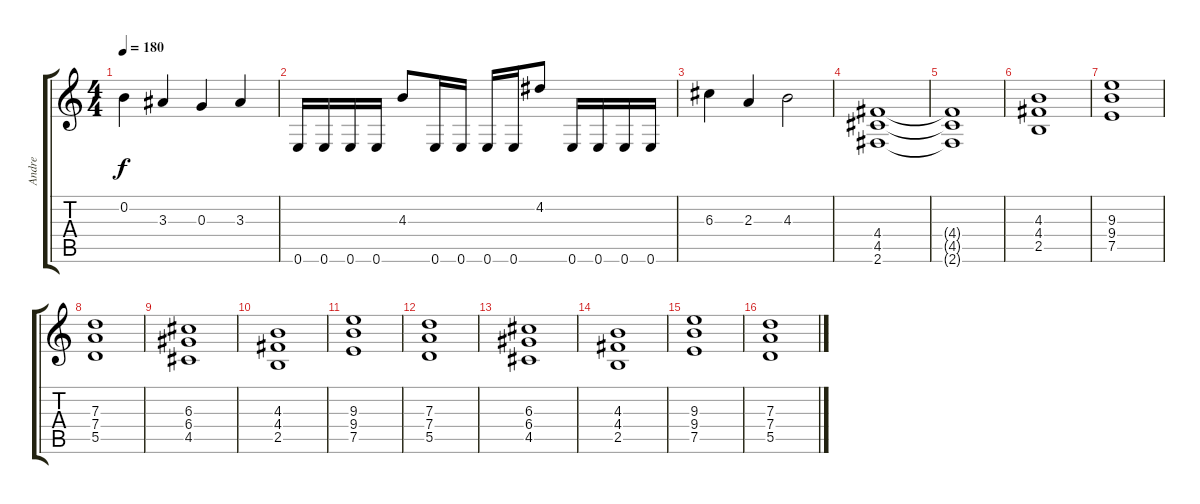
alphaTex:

\track ("Andre" "Andre") {instrument distortionguitar}
\staff {score tabs}
\tuning (E4 B3 G3 D3 A2 E2) {hide}
\ts (4 4)
\tempo 180
\clef g2
\ks c
0.2.4{dy f} 3.3.4 0.3.4 3.3.4 |
0.6.16 0.6.16 0.6.16 0.6.16 4.3.8 0.6.16 0.6.16 0.6.16 0.6.16 4.2.8 0.6.16 0.6.16 0.6.16 0.6.16 |
6.3.4 2.3.4 4.3.2 |
(4.4 4.5 2.6).1 |
(4.4{t} 4.5{t} 2.6{t}).1 |
(4.3 4.4 2.5).1 |
(9.3 9.4 7.5).1 |
(7.3 7.4 5.5).1 |
(6.3 6.4 4.5).1 |
(4.3 4.4 2.5).1 |
(9.3 9.4 7.5).1 |
(7.3 7.4 5.5).1 |
(6.3 6.4 4.5).1 |
(4.3 4.4 2.5).1 |
(9.3 9.4 7.5).1 |
(7.3 7.4 5.5).1
